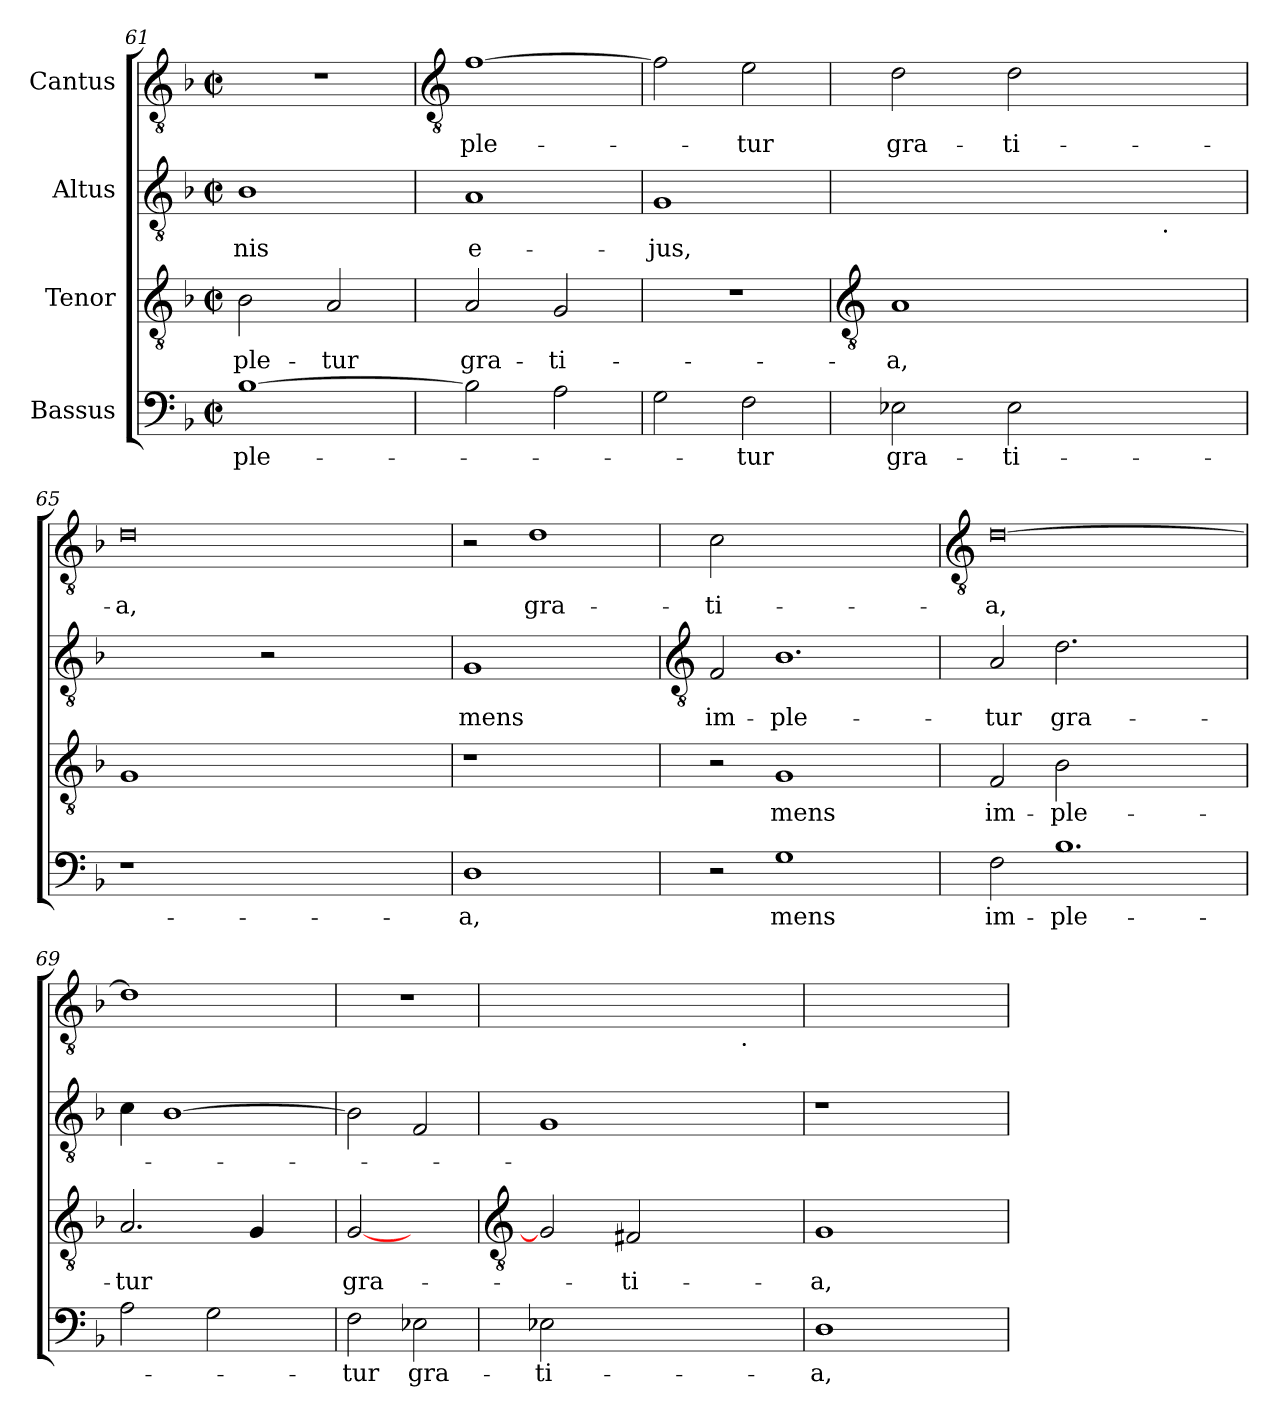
**kern	**text	**kern	**text	**kern	**text	**kern	**text
*part4	*part4	*part3	*part3	*part2	*part2	*part1	*part1
*staff4	*staff4	*staff3	*staff3	*staff2	*staff2	*staff1	*staff1
*I"Bassus	*	*I"Tenor	*	*I"Altus	*	*I"Cantus	*
*clefF4	*	*clefGv2	*	*clefGv2	*	*clefGv2	*
*k[b-]	*	*k[b-]	*	*k[b-]	*	*k[b-]	*
*F:	*	*F:	*	*F:	*	*F:	*
*M2/2	*	*M2/2	*	*M2/2	*	*M2/2	*
*met(c|)	*	*met(c|)	*	*met(c|)	*	*met(c|)	*
=61	=61	=61	=61	=61	=61	=61	=61
!	!LO:LY:b	!	!LO:LY:b	!	!LO:LY:b	!	!
[1B-	-ple-	2B-\	-ple-	1B-	nis	1r	.
!	!	!	!LO:LY:b	!	!	!	!
.	.	2A/	-tur	.	.	.	.
!!LO:LB:g=z
=62	=62	=62	=62	=62	=62	=62	=62
*	*	*	*	*	*	*clefGv2	*
!	!	!	!LO:LY:b	!	!LO:LY:b	!	!LO:LY:b
2B-\]	.	2A/	gra-	1A	e-	[1f	-ple-
!	!	!	!LO:LY:b	!	!	!	!
2A\	.	2G/	-ti-	.	.	.	.
=63	=63	=63	=63	=63	=63	=63	=63
!	!	!	!	!	!LO:LY:b	!	!
2G\	.	1r	.	1G	-jus,	2f\]	.
!	!LO:LY:b	!	!	!	!	!	!LO:LY:b
2F\	-tur	.	.	.	.	2e\	-tur
!!LO:LB:g=z
=64	=64	=64	=64	=64	=64	=64	=64
*	*	*clefGv2	*	*	*	*	*
!	!LO:LY:b	!	!LO:LY:b	!	!	!	!LO:LY:b
2E-X\	gra-	1A	-a,	4ryy	.	2d\	gra-
.	.	.	.	4ryy	.	.	.
!	!LO:LY:b	!	!	!	!	!	!LO:LY:b
2E-\	-ti-	.	.	4ryy	.	2d\	-ti-
.	.	.	.	32ryy	.	.	.
.	.	.	.	32ryy	.	.	.
.	.	.	.	32ryy	.	.	.
.	.	.	.	32ryy	.	.	.
.	.	.	.	32ryy	.	.	.
.	.	.	.	32ryy	.	.	.
!	!	!	!	!LO:TX:b:t=.	!	!	!
.	.	.	.	32ryy	.	.	.
.	.	.	.	4ryy	.	.	.
8..ryy	.	8..ryy	.	.	.	8..ryy	.
=65	=65	=65	=65	=65	=65	=65	=65
!	!	!	!	!	!	!	!LO:LY:b
1r	.	1G	.	4ryy	.	0d	-a,
.	.	.	.	4ryy	.	.	.
.	.	.	.	4ryy	.	.	.
.	.	.	.	32ryy	.	.	.
.	.	.	.	2r	.	.	.
1ryy	.	1ryy	.	.	.	.	.
.	.	.	.	2ryy	.	.	.
.	.	.	.	8..ryy	.	.	.
!!LO:LB:g=z
=66	=66	=66	=66	=66	=66	=66	=66
!	!LO:LY:b	!	!	!	!LO:LY:b	!	!
1D	-a,	1r	.	1G	mens	2r	.
!	!	!	!	!	!	!	!LO:LY:b
.	.	.	.	.	.	1d	gra-
2ryy	.	2ryy	.	2ryy	.	.	.
!!LO:LB:g=z
=67	=67	=67	=67	=67	=67	=67	=67
*	*	*	*	*clefGv2	*	*	*
!	!	!	!	!	!LO:LY:b	!	!LO:LY:b
2r	.	2r	.	2F/	im-	2c\	-ti-
!	!LO:LY:b	!	!LO:LY:b	!	!LO:LY:b	!	!
1G	mens	1G	mens	1.B-	-ple-	1.ryy	.
2ryy	.	2ryy	.	.	.	.	.
!!LO:LB:g=z
=68	=68	=68	=68	=68	=68	=68	=68
*	*	*	*	*	*	*clefGv2	*
!	!LO:LY:b	!	!LO:LY:b	!	!LO:LY:b	!	!LO:LY:b
2F\	im-	2F/	im-	2A/	-tur	[0d	-a,
!	!LO:LY:b	!	!LO:LY:b	!	!LO:LY:b	!	!
1.B-	-ple-	2B-\	-ple-	2.d\	gra-	.	.
.	.	1ryy	.	.	.	.	.
.	.	.	.	2.ryy	.	.	.
=69	=69	=69	=69	=69	=69	=69	=69
!	!	!	!LO:LY:b	!	!	!	!
2A\	.	2.A/	-tur	4c\	.	1d]	.
.	.	.	.	[1B-	.	.	.
2G\	.	.	.	.	.	.	.
.	.	4G/	.	.	.	.	.
4ryy	.	4ryy	.	.	.	4ryy	.
=71A	=71A	=71A	=71A	=71A	=71A	=71A	=71A
!	!LO:LY:b	!	!LO:LY:b	!	!	!	!
2F\	-tur	[2G/	gra-	2B-\]	.	1r	.
!	!LO:LY:b	!	!	!	!	!	!
2E-X\	gra-	2ryy	.	2F/	.	.	.
!!LO:LB:g=z
=72A	=72A	=72A	=72A	=72A	=72A	=72A	=72A
*	*	*clefGv2	*	*	*	*	*
!	!LO:LY:b	!	!	!	!	!	!
2E-X\	-ti-	2G/]	.	1G	.	4ryy	.
.	.	.	.	.	.	4ryy	.
!	!	!	!LO:LY:b	!	!	!	!
2ryy	.	2F#X/	-ti-	.	.	4ryy	.
.	.	.	.	.	.	32ryy	.
.	.	.	.	.	.	32ryy	.
.	.	.	.	.	.	32ryy	.
.	.	.	.	.	.	32ryy	.
.	.	.	.	.	.	32ryy	.
.	.	.	.	.	.	32ryy	.
!	!	!	!	!	!	!LO:TX:b:t=.	!
.	.	.	.	.	.	32ryy	.
.	.	.	.	.	.	4ryy	.
8..ryy	.	8..ryy	.	8..ryy	.	.	.
!!LO:LB:g=z
=73A	=73A	=73A	=73A	=73A	=73A	=73A	=73A
!	!LO:LY:b	!	!LO:LY:b	!	!	!	!
1D	-a,	1G	-a,	1r	.	4ryy	.
.	.	.	.	.	.	4ryy	.
.	.	.	.	.	.	4ryy	.
.	.	.	.	.	.	32ryy	.
.	.	.	.	.	.	4ryy	.
32ryy	.	32ryy	.	32ryy	.	.	.
=	=	=	=	=	=	=	=
*-	*-	*-	*-	*-	*-	*-	*-
